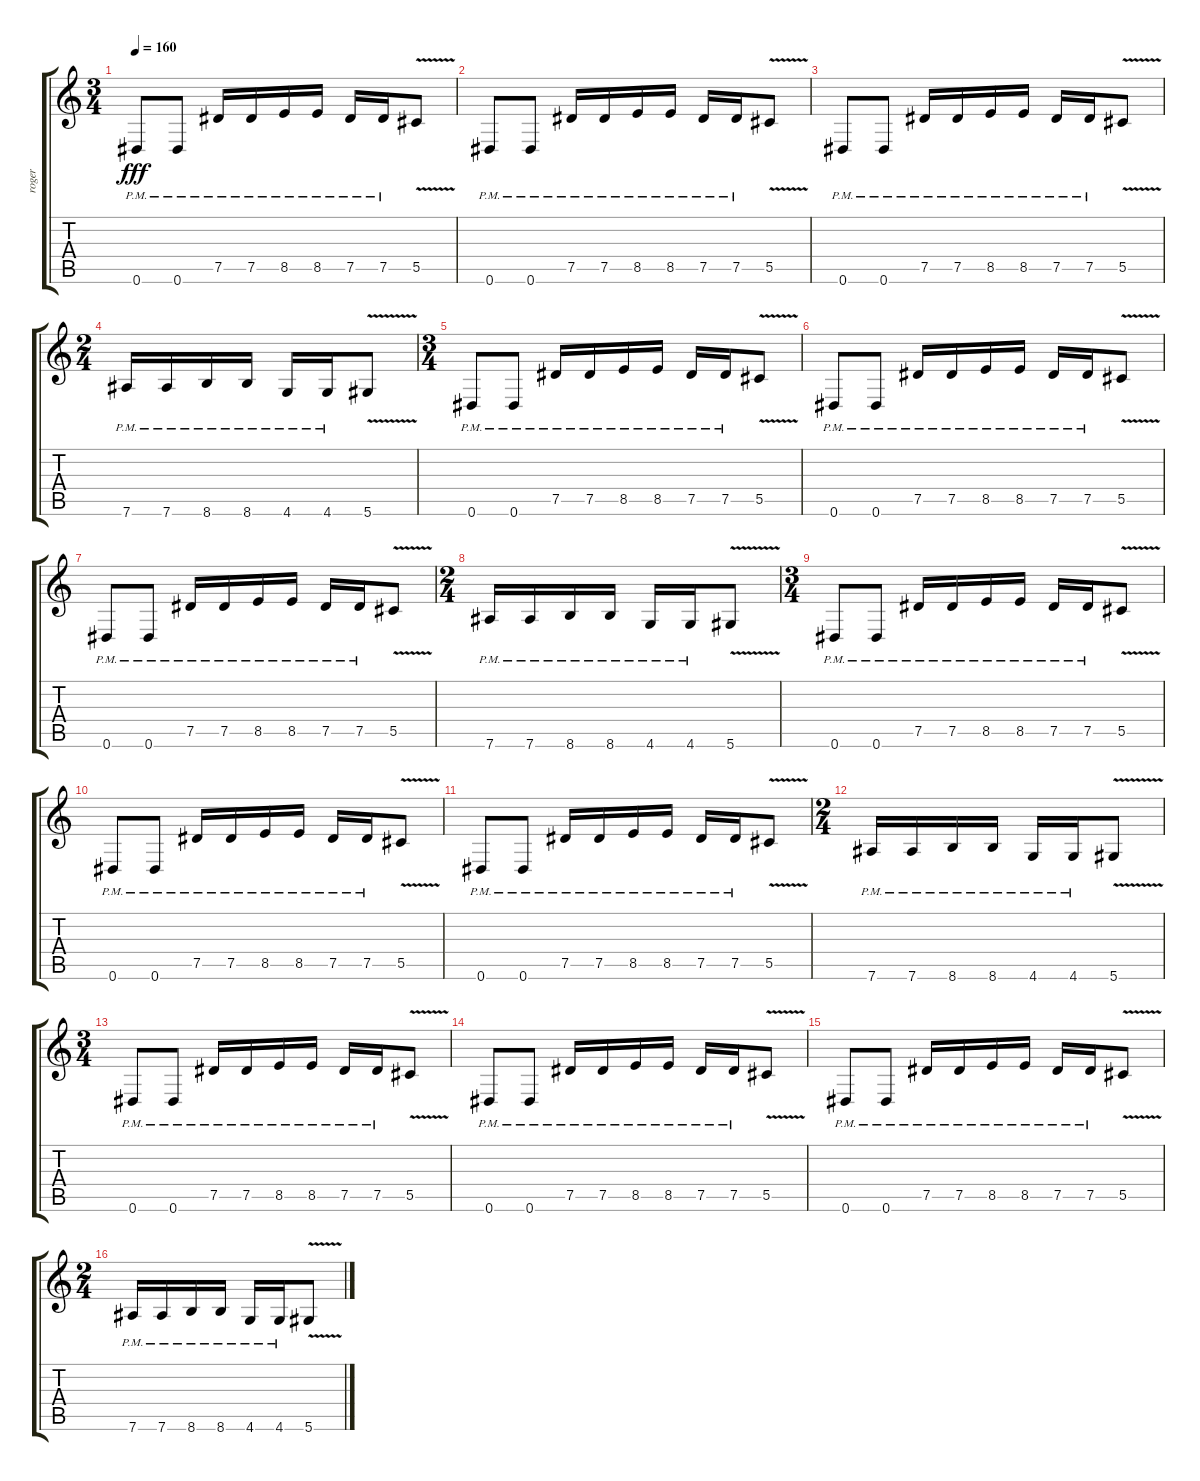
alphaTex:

\track ("roger" "roger") {instrument distortionguitar}
\staff {score tabs}
\tuning (Eb4 Bb3 Gb3 Db3 Ab2 Eb2) {hide}
\ts (3 4)
\tempo 160
\clef g2
\ks c
0.6{pm}.8{dy fff} 0.6{pm}.8 7.5{pm}.16 7.5{pm}.16 8.5{pm}.16 8.5{pm}.16 7.5{pm}.16 7.5{pm}.16 5.5{v}.8 |
0.6{pm}.8 0.6{pm}.8 7.5{pm}.16 7.5{pm}.16 8.5{pm}.16 8.5{pm}.16 7.5{pm}.16 7.5{pm}.16 5.5{v}.8 |
0.6{pm}.8 0.6{pm}.8 7.5{pm}.16 7.5{pm}.16 8.5{pm}.16 8.5{pm}.16 7.5{pm}.16 7.5{pm}.16 5.5{v}.8 |
\ts (2 4)
7.6{pm}.16 7.6{pm}.16 8.6{pm}.16 8.6{pm}.16 4.6{pm}.16 4.6{pm}.16 5.6{v}.8 |
\ts (3 4)
0.6{pm}.8 0.6{pm}.8 7.5{pm}.16 7.5{pm}.16 8.5{pm}.16 8.5{pm}.16 7.5{pm}.16 7.5{pm}.16 5.5{v}.8 |
0.6{pm}.8 0.6{pm}.8 7.5{pm}.16 7.5{pm}.16 8.5{pm}.16 8.5{pm}.16 7.5{pm}.16 7.5{pm}.16 5.5{v}.8 |
0.6{pm}.8 0.6{pm}.8 7.5{pm}.16 7.5{pm}.16 8.5{pm}.16 8.5{pm}.16 7.5{pm}.16 7.5{pm}.16 5.5{v}.8 |
\ts (2 4)
7.6{pm}.16 7.6{pm}.16 8.6{pm}.16 8.6{pm}.16 4.6{pm}.16 4.6{pm}.16 5.6{v}.8 |
\ts (3 4)
0.6{pm}.8 0.6{pm}.8 7.5{pm}.16 7.5{pm}.16 8.5{pm}.16 8.5{pm}.16 7.5{pm}.16 7.5{pm}.16 5.5{v}.8 |
0.6{pm}.8 0.6{pm}.8 7.5{pm}.16 7.5{pm}.16 8.5{pm}.16 8.5{pm}.16 7.5{pm}.16 7.5{pm}.16 5.5{v}.8 |
0.6{pm}.8 0.6{pm}.8 7.5{pm}.16 7.5{pm}.16 8.5{pm}.16 8.5{pm}.16 7.5{pm}.16 7.5{pm}.16 5.5{v}.8 |
\ts (2 4)
7.6{pm}.16 7.6{pm}.16 8.6{pm}.16 8.6{pm}.16 4.6{pm}.16 4.6{pm}.16 5.6{v}.8 |
\ts (3 4)
0.6{pm}.8 0.6{pm}.8 7.5{pm}.16 7.5{pm}.16 8.5{pm}.16 8.5{pm}.16 7.5{pm}.16 7.5{pm}.16 5.5{v}.8 |
0.6{pm}.8 0.6{pm}.8 7.5{pm}.16 7.5{pm}.16 8.5{pm}.16 8.5{pm}.16 7.5{pm}.16 7.5{pm}.16 5.5{v}.8 |
0.6{pm}.8 0.6{pm}.8 7.5{pm}.16 7.5{pm}.16 8.5{pm}.16 8.5{pm}.16 7.5{pm}.16 7.5{pm}.16 5.5{v}.8 |
\ts (2 4)
7.6{pm}.16 7.6{pm}.16 8.6{pm}.16 8.6{pm}.16 4.6{pm}.16 4.6{pm}.16 5.6{v}.8
